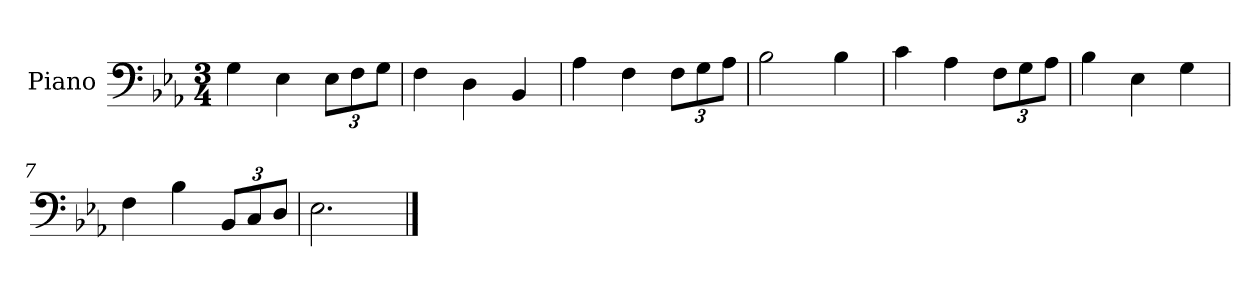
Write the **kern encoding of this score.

**kern
*part1
*staff1
*I"Piano
*I'Pno.
*clefF4
*k[b-e-a-]
*M3/4
*MM120
=1
4G\
4E-\
*Xbrackettup
12E-\L
12F\
12G\J
=2
4F\
4D\
4BB-/
=3
4A-\
4F\
12F\L
12G\
12A-\J
=4
2B-\
4B-\
=5
4c\
4A-\
12F\L
12G\
12A-\J
=6
4B-\
4E-\
4G\
=7
4F\
4B-\
12BB-/L
12C/
12D/J
=8
2.E-\
==
*-
